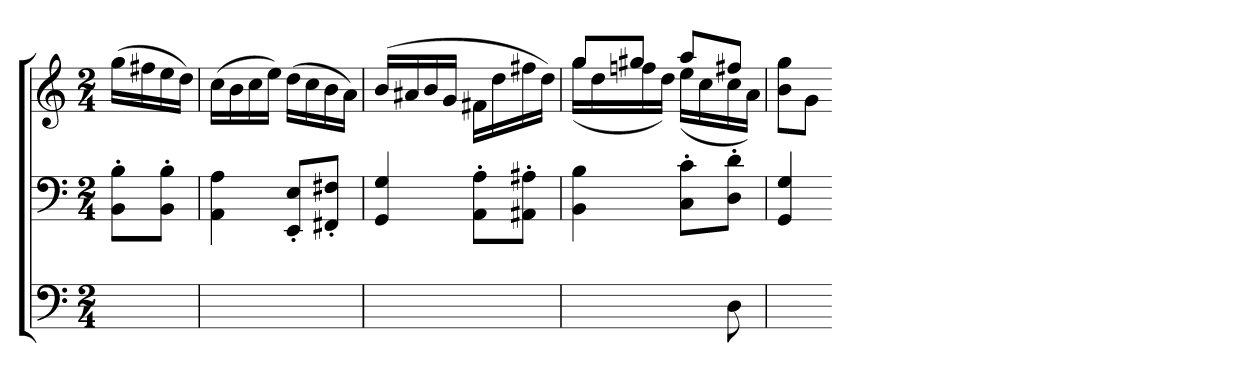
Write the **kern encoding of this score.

**kern	**kern	**kern
*part3	*part2	*part1
*staff3	*staff2	*staff1
*	*clefF4	*clefG2
*M2/4	*M2/4	*M2/4
=	=	=
4ryy	8BB' 8B'L	(16ggLL
.	.	16ff#X
.	8BB' 8B'J	16ee
.	.	16ddJJ)
=	=	=
2ryy	4AA 4A	(16ccLL
.	.	16b
.	.	16cc
.	.	16eeJJ)
.	8EE' 8E'L	(16ddLL
.	.	16cc
.	8FF#X' 8F#X'J	16b
.	.	16aJJ)
=	=	=
2ryy	4GG 4G	(16bLL
.	.	16a#X
.	.	16b
.	.	16gJJ
.	8AA' 8A'L	16f#XLL
.	.	16dd
.	8AA#X' 8A#X'J	16ff#X
.	.	16ddJJ)
=	=	=
*	*	*^
4.ryy	4BB 4B	8ggL	(16ggLL
.	.	.	16dd
.	.	8gg#XJ	16ffn
.	.	.	16ddJJ)
.	8C' 8c'L	8aaL	(16eeLL
.	.	.	16cc
8D	8D' 8d'J	8ff#XJ	16cc
.	.	.	16aJJ)
*	*	*v	*v
=	=	=
4ryy	4GG 4G	8b 8ggL
.	.	8gJ
=-	=-	=-
*-	*-	*-
